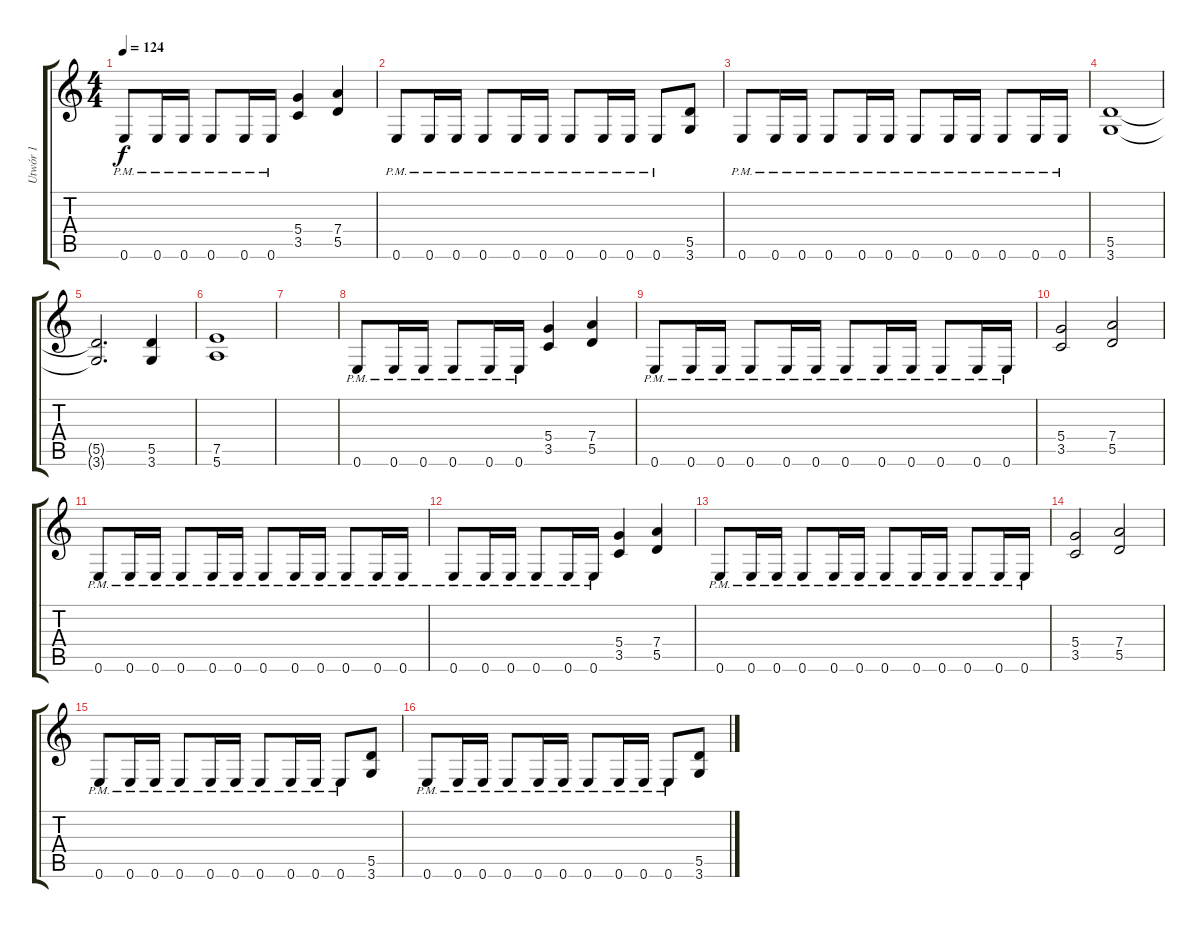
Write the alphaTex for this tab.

\track ("Utwór 1" "Utwór 1") {instrument distortionguitar}
\staff {score tabs}
\tuning (E4 B3 G3 D3 A2 E2) {hide}
\ts (4 4)
\tempo 124
\clef g2
\ks c
0.6{pm}.8{dy f} 0.6{pm}.16 0.6{pm}.16 0.6{pm}.8 0.6{pm}.16 0.6{pm}.16 (5.4 3.5).4 (7.4 5.5).4 |
0.6{pm}.8 0.6{pm}.16 0.6{pm}.16 0.6{pm}.8 0.6{pm}.16 0.6{pm}.16 0.6{pm}.8 0.6{pm}.16 0.6{pm}.16 0.6{pm}.8 (5.5 3.6).8 |
0.6{pm}.8 0.6{pm}.16 0.6{pm}.16 0.6{pm}.8 0.6{pm}.16 0.6{pm}.16 0.6{pm}.8 0.6{pm}.16 0.6{pm}.16 0.6{pm}.8 0.6{pm}.16 0.6{pm}.16 |
(5.5 3.6).1 |
(5.5{t} 3.6{t}).2{d} (5.5 3.6).4 |
(7.5 5.6).1 |
|
0.6{pm}.8 0.6{pm}.16 0.6{pm}.16 0.6{pm}.8 0.6{pm}.16 0.6{pm}.16 (5.4 3.5).4 (7.4 5.5).4 |
0.6{pm}.8 0.6{pm}.16 0.6{pm}.16 0.6{pm}.8 0.6{pm}.16 0.6{pm}.16 0.6{pm}.8 0.6{pm}.16 0.6{pm}.16 0.6{pm}.8 0.6{pm}.16 0.6{pm}.16 |
(5.4 3.5).2 (7.4 5.5).2 |
0.6{pm}.8 0.6{pm}.16 0.6{pm}.16 0.6{pm}.8 0.6{pm}.16 0.6{pm}.16 0.6{pm}.8 0.6{pm}.16 0.6{pm}.16 0.6{pm}.8 0.6{pm}.16 0.6{pm}.16 |
0.6{pm}.8 0.6{pm}.16 0.6{pm}.16 0.6{pm}.8 0.6{pm}.16 0.6{pm}.16 (5.4 3.5).4 (7.4 5.5).4 |
0.6{pm}.8 0.6{pm}.16 0.6{pm}.16 0.6{pm}.8 0.6{pm}.16 0.6{pm}.16 0.6{pm}.8 0.6{pm}.16 0.6{pm}.16 0.6{pm}.8 0.6{pm}.16 0.6{pm}.16 |
(5.4 3.5).2 (7.4 5.5).2 |
0.6{pm}.8 0.6{pm}.16 0.6{pm}.16 0.6{pm}.8 0.6{pm}.16 0.6{pm}.16 0.6{pm}.8 0.6{pm}.16 0.6{pm}.16 0.6{pm}.8 (5.5 3.6).8 |
0.6{pm}.8 0.6{pm}.16 0.6{pm}.16 0.6{pm}.8 0.6{pm}.16 0.6{pm}.16 0.6{pm}.8 0.6{pm}.16 0.6{pm}.16 0.6{pm}.8 (5.5 3.6).8
